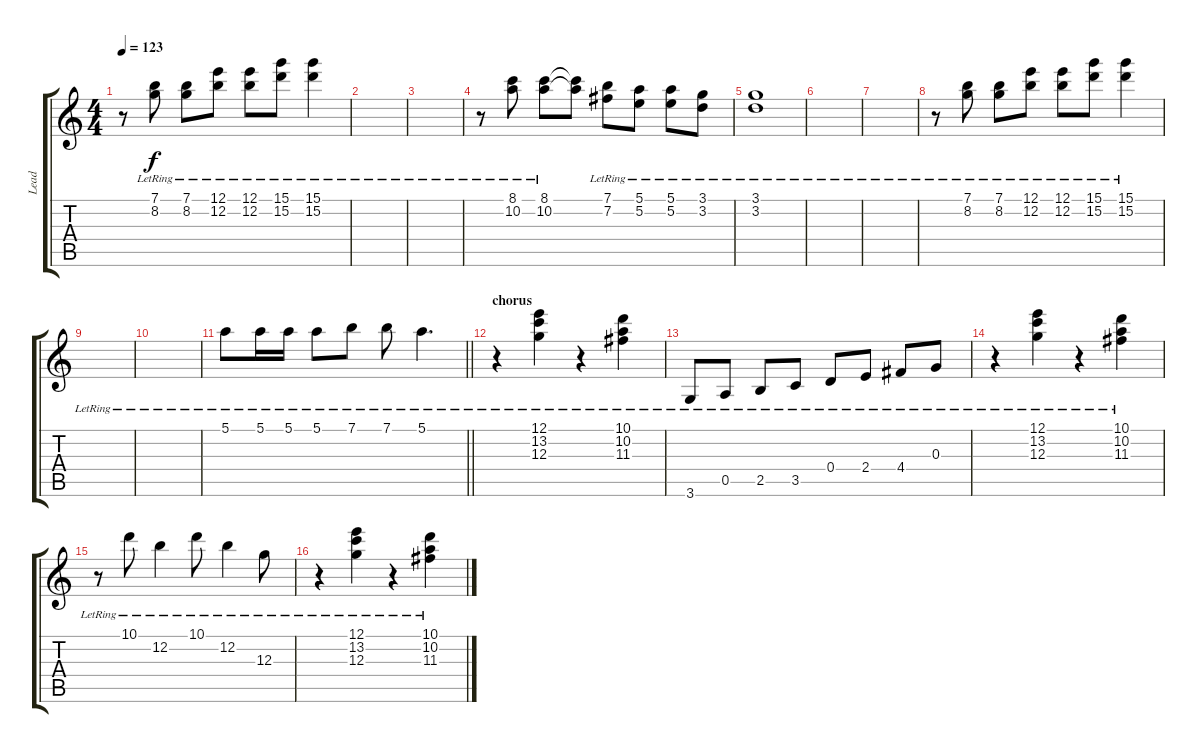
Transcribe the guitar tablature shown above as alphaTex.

\track ("Lead" "Lead") {instrument electricguitarclean}
\staff {score tabs}
\tuning (E4 B3 G3 D3 A2 E2) {hide}
\ts (4 4)
\tempo 123
\clef g2
\ks c
r.8{dy f} (7.1{lr} 8.2{lr}).8 (7.1{lr} 8.2{lr}).8 (12.1{lr} 12.2{lr}).8 (12.1{lr} 12.2{lr}).8 (15.1{lr} 15.2{lr}).8 (15.1{lr} 15.2{lr}).4 |
|
|
r.8 (8.1{lr} 10.2{lr}).8 (8.1{lr} 10.2{lr}).8 (8.1{t} 10.2{t}).8 (7.1{lr} 7.2{lr}).8 (5.1{lr} 5.2{lr}).8 (5.1{lr} 5.2{lr}).8 (3.1{lr} 3.2{lr}).8 |
(3.1{lr} 3.2{lr}).1 |
|
|
r.8 (7.1{lr} 8.2{lr}).8 (7.1{lr} 8.2{lr}).8 (12.1{lr} 12.2{lr}).8 (12.1{lr} 12.2{lr}).8 (15.1{lr} 15.2{lr}).8 (15.1{lr} 15.2{lr}).4 |
|
|
\barLineRight lightlight
5.1{lr}.8 5.1{lr}.16 5.1{lr}.16 5.1{lr}.8 7.1{lr}.8 7.1{lr}.8 5.1{lr}.4{d} |
\section ("" "chorus")
r.4 (12.1{lr} 13.2{lr} 12.3{lr}).4 r.4 (10.1{lr} 10.2{lr} 11.3{lr}).4 |
3.6{lr}.8 0.5{lr}.8 2.5{lr}.8 3.5{lr}.8 0.4{lr}.8 2.4{lr}.8 4.4{lr}.8 0.3{lr}.8 |
r.4 (12.1{lr} 13.2{lr} 12.3{lr}).4 r.4 (10.1{lr} 10.2{lr} 11.3{lr}).4 |
r.8 10.1{lr}.8 12.2{lr}.4 10.1{lr}.8 12.2{lr}.4 12.3{lr}.8 |
r.4 (12.1{lr} 13.2{lr} 12.3{lr}).4 r.4 (10.1{lr} 10.2{lr} 11.3{lr}).4
